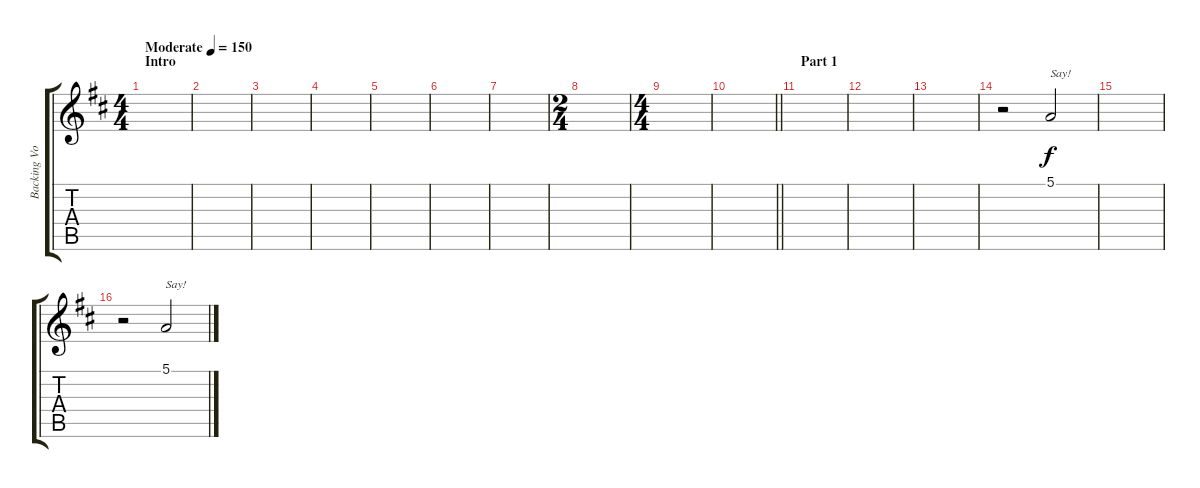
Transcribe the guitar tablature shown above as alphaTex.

\track ("Backing Vocals - James Johnston" "Backing Vo") {instrument altosax}
\staff {score tabs}
\tuning (E4 B3 G3 D3 A2 E2) {hide}
\ts (4 4)
\section ("" "Intro")
\tempo (150 "Moderate")
\clef g2
\ks d
|
|
|
|
|
|
|
\ts (2 4)
|
\ts (4 4)
|
\barLineRight lightlight
|
\section ("" "Part 1")
|
|
|
r.2 5.1.2{txt "Say!"} |
|
r.2 5.1.2{txt "Say!"}
